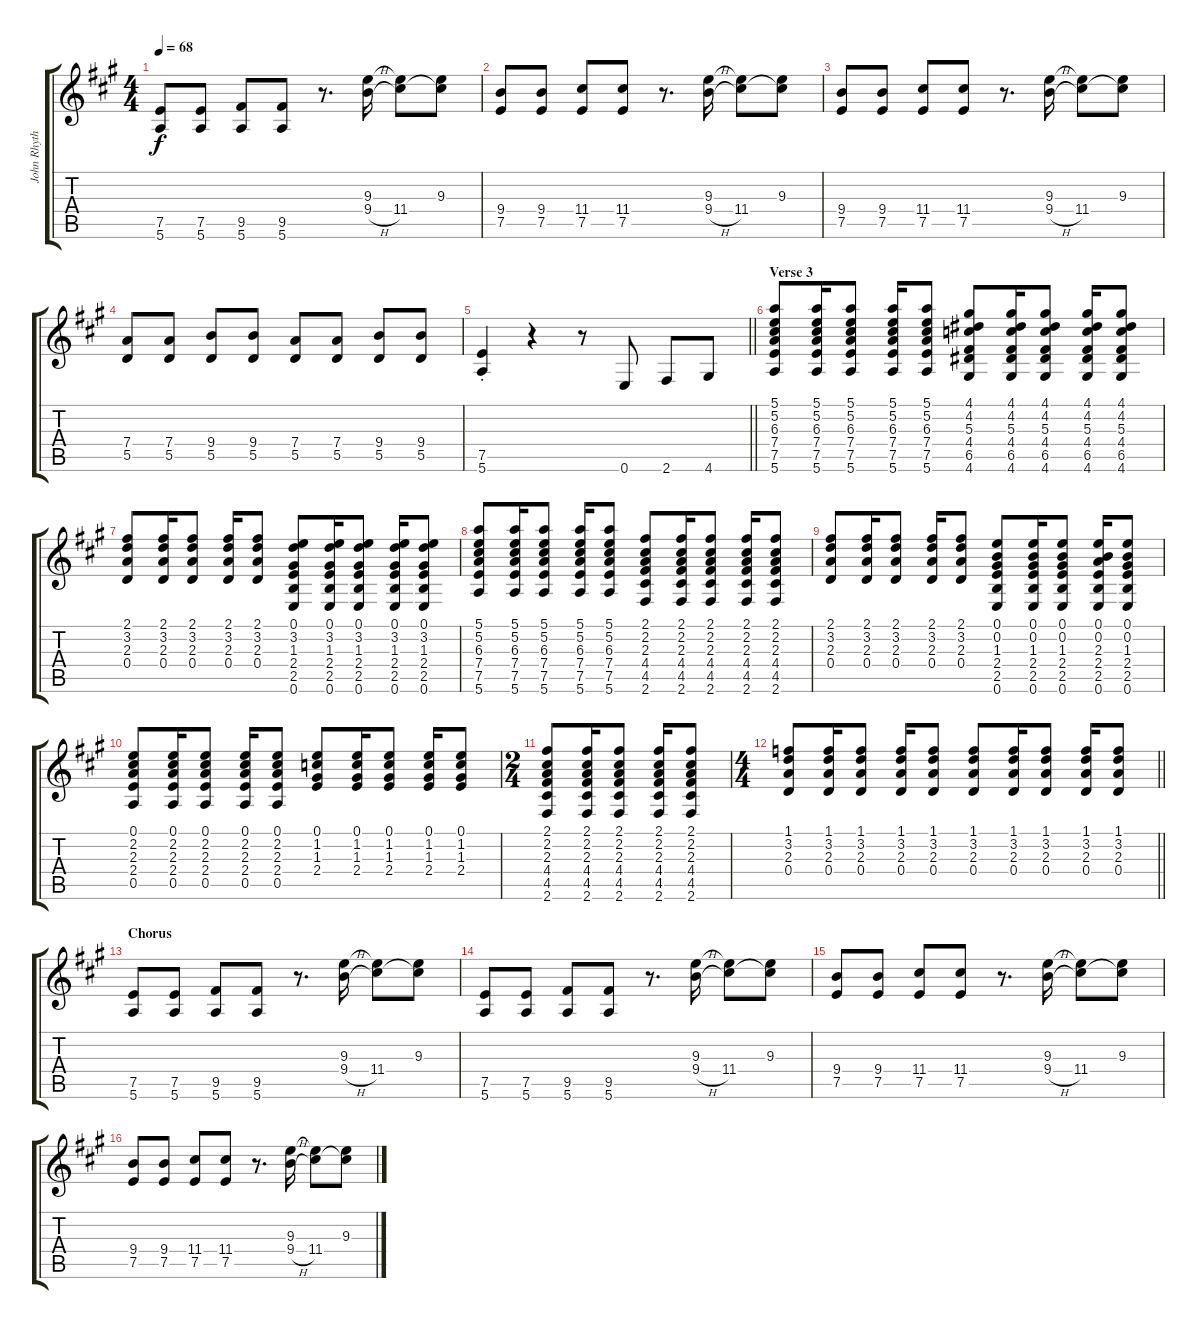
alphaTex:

\track ("John Rhythm Guitar" "John Rhyth") {instrument electricguitarjazz}
\staff {score tabs}
\tuning (E4 B3 G3 D3 A2 E2) {hide}
\ts (4 4)
\tempo 68
\clef g2
\ks a
(7.5 5.6).8{dy f} (7.5 5.6).8 (9.5 5.6).8 (9.5 5.6).8 r.8{d} (9.3 9.4{h}).16 (9.3{t} 11.4).8 (9.3 11.4{t}).8 |
(9.4 7.5).8 (9.4 7.5).8 (11.4 7.5).8 (11.4 7.5).8 r.8{d} (9.3 9.4{h}).16 (9.3{t} 11.4).8 (9.3 11.4{t}).8 |
(9.4 7.5).8 (9.4 7.5).8 (11.4 7.5).8 (11.4 7.5).8 r.8{d} (9.3 9.4{h}).16 (9.3{t} 11.4).8 (9.3 11.4{t}).8 |
(7.4 5.5).8 (7.4 5.5).8 (9.4 5.5).8 (9.4 5.5).8 (7.4 5.5).8 (7.4 5.5).8 (9.4 5.5).8 (9.4 5.5).8 |
\barLineRight lightlight
(7.5{st} 5.6{st}).4 r.4 r.8 0.6.8 2.6.8 4.6.8 |
\section ("" "Verse 3")
(5.1 5.2 6.3 7.4 7.5 5.6).8 (5.1 5.2 6.3 7.4 7.5 5.6).16 (5.1 5.2 6.3 7.4 7.5 5.6).8 (5.1 5.2 6.3 7.4 7.5 5.6).16 (5.1 5.2 6.3 7.4 7.5 5.6).8 (4.1 4.2 5.3 4.4 6.5 4.6).8 (4.1 4.2 5.3 4.4 6.5 4.6).16 (4.1 4.2 5.3 4.4 6.5 4.6).8 (4.1 4.2 5.3 4.4 6.5 4.6).16 (4.1 4.2 5.3 4.4 6.5 4.6).8 |
(2.1 3.2 2.3 0.4).8 (2.1 3.2 2.3 0.4).16 (2.1 3.2 2.3 0.4).8 (2.1 3.2 2.3 0.4).16 (2.1 3.2 2.3 0.4).8 (0.1 3.2 1.3 2.4 2.5 0.6).8 (0.1 3.2 1.3 2.4 2.5 0.6).16 (0.1 3.2 1.3 2.4 2.5 0.6).8 (0.1 3.2 1.3 2.4 2.5 0.6).16 (0.1 3.2 1.3 2.4 2.5 0.6).8 |
(5.1 5.2 6.3 7.4 7.5 5.6).8 (5.1 5.2 6.3 7.4 7.5 5.6).16 (5.1 5.2 6.3 7.4 7.5 5.6).8 (5.1 5.2 6.3 7.4 7.5 5.6).16 (5.1 5.2 6.3 7.4 7.5 5.6).8 (2.1 2.2 2.3 4.4 4.5 2.6).8 (2.1 2.2 2.3 4.4 4.5 2.6).16 (2.1 2.2 2.3 4.4 4.5 2.6).8 (2.1 2.2 2.3 4.4 4.5 2.6).16 (2.1 2.2 2.3 4.4 4.5 2.6).8 |
(2.1 3.2 2.3 0.4).8 (2.1 3.2 2.3 0.4).16 (2.1 3.2 2.3 0.4).8 (2.1 3.2 2.3 0.4).16 (2.1 3.2 2.3 0.4).8 (0.1 0.2 1.3 2.4 2.5 0.6).8 (0.1 0.2 1.3 2.4 2.5 0.6).16 (0.1 0.2 1.3 2.4 2.5 0.6).8 (0.1 0.2 2.3 2.4 2.5 0.6).16 (0.1 0.2 1.3 2.4 2.5 0.6).8 |
(0.1 2.2 2.3 2.4 0.5).8 (0.1 2.2 2.3 2.4 0.5).16 (0.1 2.2 2.3 2.4 0.5).8 (0.1 2.2 2.3 2.4 0.5).16 (0.1 2.2 2.3 2.4 0.5).8 (0.1 1.2 1.3 2.4).8 (0.1 1.2 1.3 2.4).16 (0.1 1.2 1.3 2.4).8 (0.1 1.2 1.3 2.4).16 (0.1 1.2 1.3 2.4).8 |
\ts (2 4)
(2.1 2.2 2.3 4.4 4.5 2.6).8 (2.1 2.2 2.3 4.4 4.5 2.6).16 (2.1 2.2 2.3 4.4 4.5 2.6).8 (2.1 2.2 2.3 4.4 4.5 2.6).16 (2.1 2.2 2.3 4.4 4.5 2.6).8 |
\ts (4 4)
\barLineRight lightlight
(1.1 3.2 2.3 0.4).8 (1.1 3.2 2.3 0.4).16 (1.1 3.2 2.3 0.4).8 (1.1 3.2 2.3 0.4).16 (1.1 3.2 2.3 0.4).8 (1.1 3.2 2.3 0.4).8 (1.1 3.2 2.3 0.4).16 (1.1 3.2 2.3 0.4).8 (1.1 3.2 2.3 0.4).16 (1.1 3.2 2.3 0.4).8 |
\section ("" "Chorus")
(7.5 5.6).8 (7.5 5.6).8 (9.5 5.6).8 (9.5 5.6).8 r.8{d} (9.3 9.4{h}).16 (9.3{t} 11.4).8 (9.3 11.4{t}).8 |
(7.5 5.6).8 (7.5 5.6).8 (9.5 5.6).8 (9.5 5.6).8 r.8{d} (9.3 9.4{h}).16 (9.3{t} 11.4).8 (9.3 11.4{t}).8 |
(9.4 7.5).8 (9.4 7.5).8 (11.4 7.5).8 (11.4 7.5).8 r.8{d} (9.3 9.4{h}).16 (9.3{t} 11.4).8 (9.3 11.4{t}).8 |
(9.4 7.5).8 (9.4 7.5).8 (11.4 7.5).8 (11.4 7.5).8 r.8{d} (9.3 9.4{h}).16 (9.3{t} 11.4).8 (9.3 11.4{t}).8
